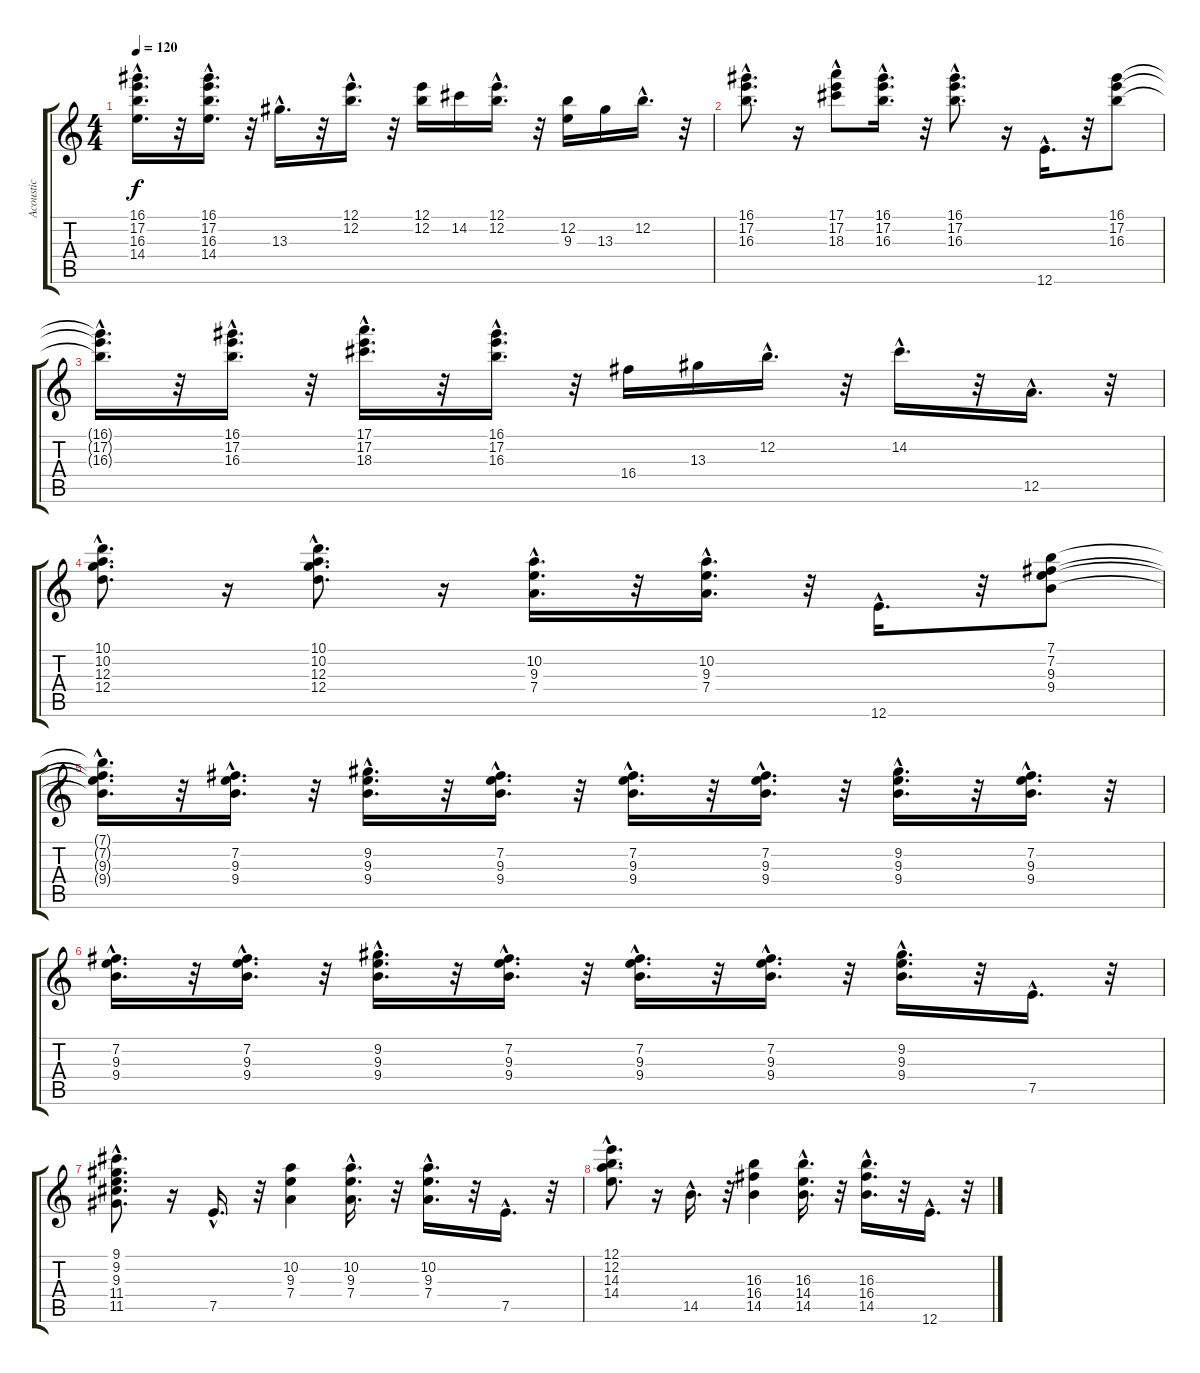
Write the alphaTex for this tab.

\track ("Acoustic" "Acoustic") {instrument acousticguitarsteel}
\staff {score tabs}
\tuning (E4 B3 G3 D3 A2 E2) {hide}
\ts (4 4)
\tempo 120
\clef g2
\ks c
(16.1{hac t} 17.2{hac t} 16.3{hac t} 14.4{hac t}).16{d dy f} r.32 (16.1{hac} 17.2{hac} 16.3{hac} 14.4{hac}).16{d} r.32 13.3{hac}.16{d} r.32 (12.1{hac} 12.2{hac}).16{d} r.32 (12.1 12.2).16 14.2.16 (12.1{hac} 12.2{hac}).16{d} r.32 (12.2 9.3).16 13.3.16 12.2{hac}.16{d} r.32 |
(16.1{hac} 17.2{hac} 16.3{hac}).8{d} r.16 (17.1{hac} 17.2{hac} 18.3{hac}).8 (16.1{hac} 17.2{hac} 16.3{hac}).16{d} r.32 (16.1{hac} 17.2{hac} 16.3{hac}).8{d} r.16 12.6{hac}.16{d} r.32 (16.1 17.2 16.3).8 |
(16.1{hac t} 17.2{hac t} 16.3{hac t}).16{d} r.32 (16.1{hac} 17.2{hac} 16.3{hac}).16{d} r.32 (17.1{hac} 17.2{hac} 18.3{hac}).16{d} r.32 (16.1{hac} 17.2{hac} 16.3{hac}).16{d} r.32 16.4.16 13.3.16 12.2{hac}.16{d} r.32 14.2{hac}.16{d} r.32 12.5{hac}.16{d} r.32 |
(10.1{hac} 10.2{hac} 12.3{hac} 12.4{hac}).8{d} r.16 (10.1{hac} 10.2{hac} 12.3{hac} 12.4{hac}).8{d} r.16 (10.2{hac} 9.3{hac} 7.4{hac}).16{d} r.32 (10.2{hac} 9.3{hac} 7.4{hac}).16{d} r.32 12.6{hac}.16{d} r.32 (7.1 7.2 9.3 9.4).8 |
(7.1{hac t} 7.2{hac t} 9.3{hac t} 9.4{hac t}).16{d} r.32 (7.2{hac} 9.3{hac} 9.4{hac}).16{d} r.32 (9.2{hac} 9.3{hac} 9.4{hac}).16{d} r.32 (7.2{hac} 9.3{hac} 9.4{hac}).16{d} r.32 (7.2{hac} 9.3{hac} 9.4{hac}).16{d} r.32 (7.2{hac} 9.3{hac} 9.4{hac}).16{d} r.32 (9.2{hac} 9.3{hac} 9.4{hac}).16{d} r.32 (7.2{hac} 9.3{hac} 9.4{hac}).16{d} r.32 |
(7.2{hac} 9.3{hac} 9.4{hac}).16{d} r.32 (7.2{hac} 9.3{hac} 9.4{hac}).16{d} r.32 (9.2{hac} 9.3{hac} 9.4{hac}).16{d} r.32 (7.2{hac} 9.3{hac} 9.4{hac}).16{d} r.32 (7.2{hac} 9.3{hac} 9.4{hac}).16{d} r.32 (7.2{hac} 9.3{hac} 9.4{hac}).16{d} r.32 (9.2{hac} 9.3{hac} 9.4{hac}).16{d} r.32 7.5{hac}.16{d} r.32 |
(9.1{hac} 9.2{hac} 9.3{hac} 11.4{hac} 11.5{hac}).8{d} r.16 7.5{hac}.16{d} r.32 (10.2 9.3 7.4).4 (10.2{hac} 9.3{hac} 7.4{hac}).16{d} r.32 (10.2{hac} 9.3{hac} 7.4{hac}).16{d} r.32 7.5{hac}.16{d} r.32 |
(12.1{hac} 12.2{hac} 14.3{hac} 14.4{hac}).8{d} r.16 14.5{hac}.16{d} r.32 (16.3 16.4 14.5).4 (16.3{hac} 14.4{hac} 14.5{hac}).16{d} r.32 (16.3{hac} 16.4{hac} 14.5{hac}).16{d} r.32 12.6{hac}.16{d} r.32
